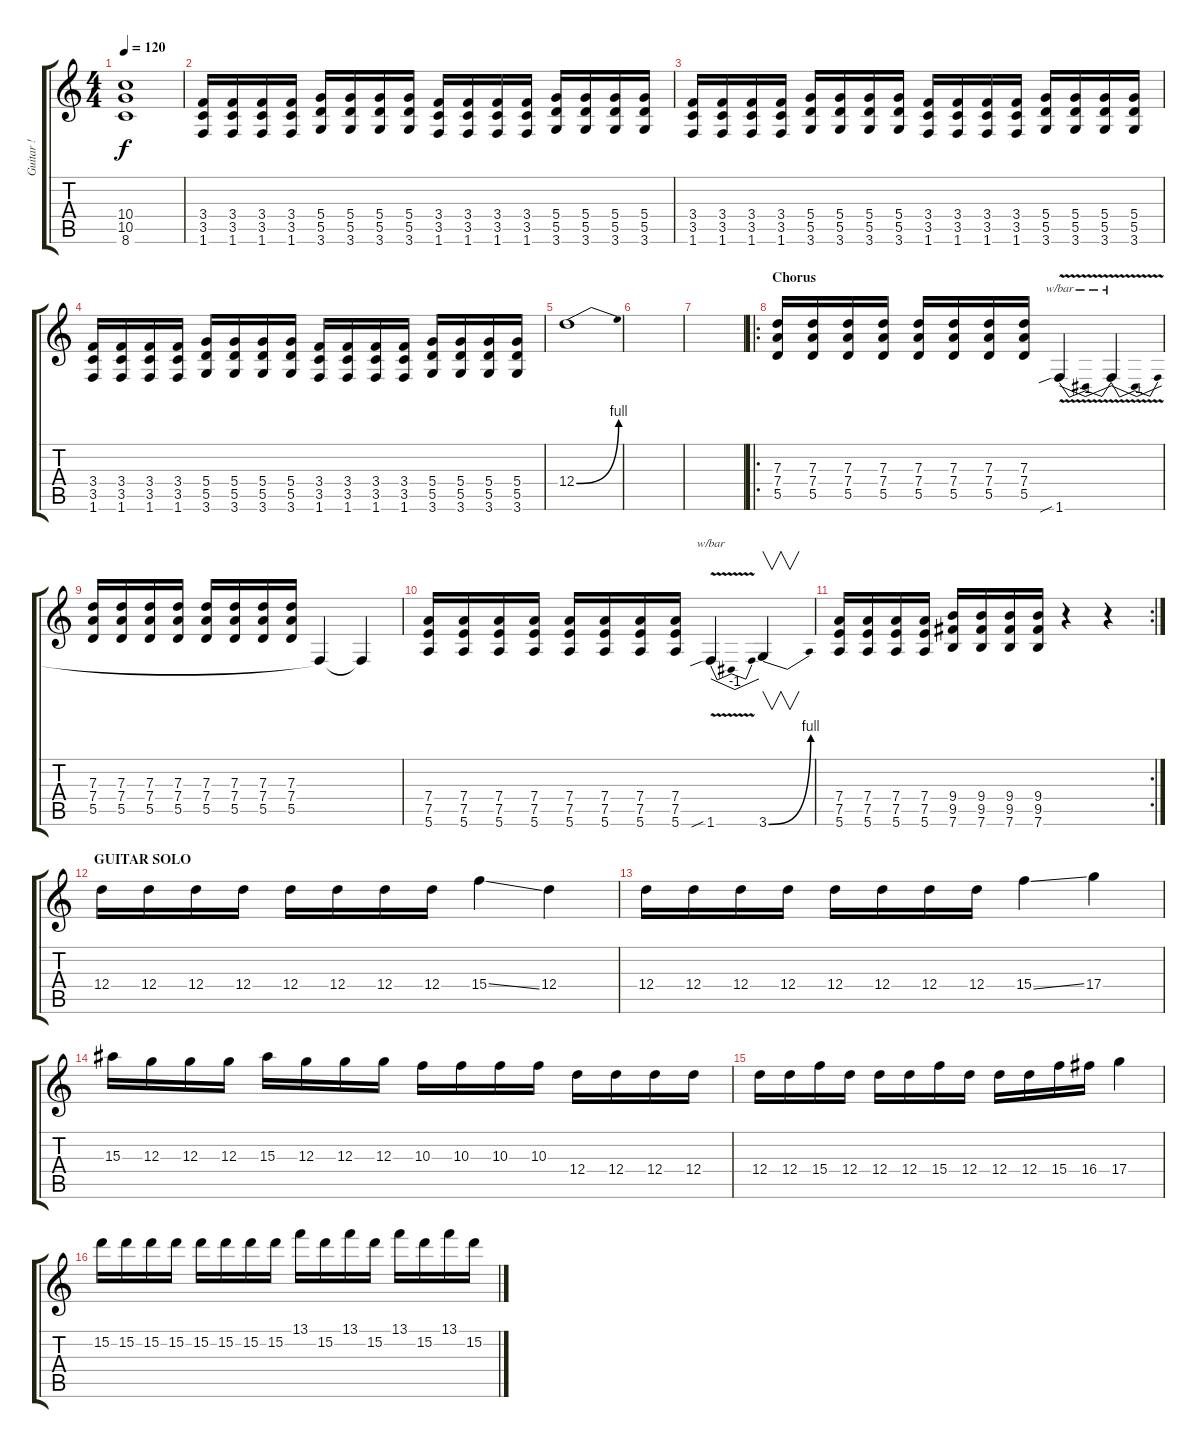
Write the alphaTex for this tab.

\track ("Guitar !" "Guitar !") {instrument distortionguitar}
\staff {score tabs}
\tuning (E4 B3 G3 D3 A2 E2) {hide}
\ts (4 4)
\tempo 120
\clef g2
\ks c
(10.4 10.5 8.6).1{dy f} |
(3.4 3.5 1.6).16 (3.4 3.5 1.6).16 (3.4 3.5 1.6).16 (3.4 3.5 1.6).16 (5.4 5.5 3.6).16 (5.4 5.5 3.6).16 (5.4 5.5 3.6).16 (5.4 5.5 3.6).16 (3.4 3.5 1.6).16 (3.4 3.5 1.6).16 (3.4 3.5 1.6).16 (3.4 3.5 1.6).16 (5.4 5.5 3.6).16 (5.4 5.5 3.6).16 (5.4 5.5 3.6).16 (5.4 5.5 3.6).16 |
(3.4 3.5 1.6).16 (3.4 3.5 1.6).16 (3.4 3.5 1.6).16 (3.4 3.5 1.6).16 (5.4 5.5 3.6).16 (5.4 5.5 3.6).16 (5.4 5.5 3.6).16 (5.4 5.5 3.6).16 (3.4 3.5 1.6).16 (3.4 3.5 1.6).16 (3.4 3.5 1.6).16 (3.4 3.5 1.6).16 (5.4 5.5 3.6).16 (5.4 5.5 3.6).16 (5.4 5.5 3.6).16 (5.4 5.5 3.6).16 |
(3.4 3.5 1.6).16 (3.4 3.5 1.6).16 (3.4 3.5 1.6).16 (3.4 3.5 1.6).16 (5.4 5.5 3.6).16 (5.4 5.5 3.6).16 (5.4 5.5 3.6).16 (5.4 5.5 3.6).16 (3.4 3.5 1.6).16 (3.4 3.5 1.6).16 (3.4 3.5 1.6).16 (3.4 3.5 1.6).16 (5.4 5.5 3.6).16 (5.4 5.5 3.6).16 (5.4 5.5 3.6).16 (5.4 5.5 3.6).16 |
12.4{be (bend 0 0 60 4)}.1 |
|
|
\ro
\section ("" "Chorus")
(7.3 7.4 5.5).16 (7.3 7.4 5.5).16 (7.3 7.4 5.5).16 (7.3 7.4 5.5).16 (7.3 7.4 5.5).16 (7.3 7.4 5.5).16 (7.3 7.4 5.5).16 (7.3 7.4 5.5).16 1.6{v sib}.4{tbe (dip default 0 0 30 -4 60 0)} 1.6{t}.4{tbe (dip default 0 0 30 -4 60 0)} |
(7.3 7.4 5.5).16 (7.3 7.4 5.5).16 (7.3 7.4 5.5).16 (7.3 7.4 5.5).16 (7.3 7.4 5.5).16 (7.3 7.4 5.5).16 (7.3 7.4 5.5).16 (7.3 7.4 5.5).16 1.6{t}.4 1.6{t}.4 |
(7.4 7.5 5.6).16 (7.4 7.5 5.6).16 (7.4 7.5 5.6).16 (7.4 7.5 5.6).16 (7.4 7.5 5.6).16 (7.4 7.5 5.6).16 (7.4 7.5 5.6).16 (7.4 7.5 5.6).16 1.6{v sib}.4{tbe (dip default 0 0 30 -4 60 0)} 3.6{be (bend 0 0 60 4)}.4{v} |
\rc 2
(7.4 7.5 5.6).16 (7.4 7.5 5.6).16 (7.4 7.5 5.6).16 (7.4 7.5 5.6).16 (9.4 9.5 7.6).16 (9.4 9.5 7.6).16 (9.4 9.5 7.6).16 (9.4 9.5 7.6).16 r.4 r.4 |
\section ("" "GUITAR SOLO")
12.4.16 12.4.16 12.4.16 12.4.16 12.4.16 12.4.16 12.4.16 12.4.16 15.4{ss}.4 12.4.4 |
12.4.16 12.4.16 12.4.16 12.4.16 12.4.16 12.4.16 12.4.16 12.4.16 15.4{ss}.4 17.4.4 |
15.3.16 12.3.16 12.3.16 12.3.16 15.3.16 12.3.16 12.3.16 12.3.16 10.3.16 10.3.16 10.3.16 10.3.16 12.4.16 12.4.16 12.4.16 12.4.16 |
12.4.16 12.4.16 15.4.16 12.4.16 12.4.16 12.4.16 15.4.16 12.4.16 12.4.16 12.4.16 15.4.16 16.4.16 17.4.4 |
15.2.16 15.2.16 15.2.16 15.2.16 15.2.16 15.2.16 15.2.16 15.2.16 13.1.16 15.2.16 13.1.16 15.2.16 13.1.16 15.2.16 13.1.16 15.2.16
